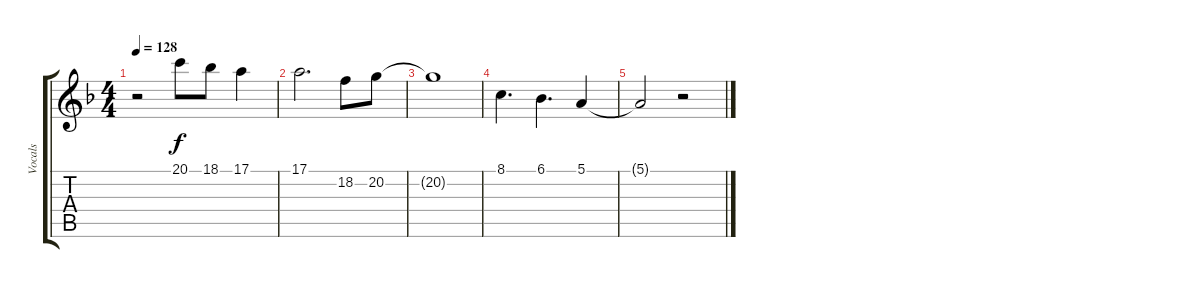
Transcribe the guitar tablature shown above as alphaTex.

\track ("Vocals" "Vocals") {instrument fx7echoes}
\staff {score tabs}
\tuning (E4 B3 G3 D3 A2 E2) {hide}
\ts (4 4)
\tempo 128
\clef g2
\ks f
r.2{dy f} 20.1.8 18.1.8 17.1.4 |
17.1.2{d} 18.2.8 20.2.8 |
20.2{t}.1 |
8.1.4{d} 6.1.4{d} 5.1.4 |
5.1{t}.2 r.2
